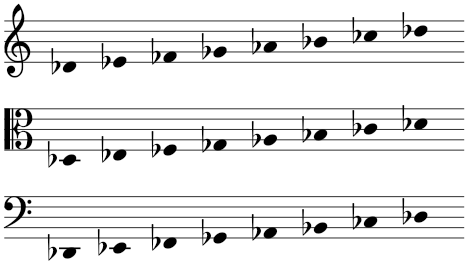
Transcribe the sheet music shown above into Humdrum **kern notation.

**kern	**kern	**kern
*part1	*part1	*part1
*staff3	*staff2	*staff1
*I"Piano	*	*
*I'Pno.	*	*
!!LO:PB:g=z
*clefF4	*clefC3	*clefG2
*k[]	*k[]	*k[]
*M4/2	*M4/2	*M4/2
=17	=17	=17
4DD-X	4D-X	4d-X
4EE-X	4E-X	4e-X
4FF-X	4F-X	4f-X
4GG-X	4G-X	4g-X
4AA-X	4A-X	4a-X
4BB-X	4B-X	4b-X
4C-X	4c-X	4cc-X
4D-X	4d-X	4dd-X
=-	=-	=-
*-	*-	*-
